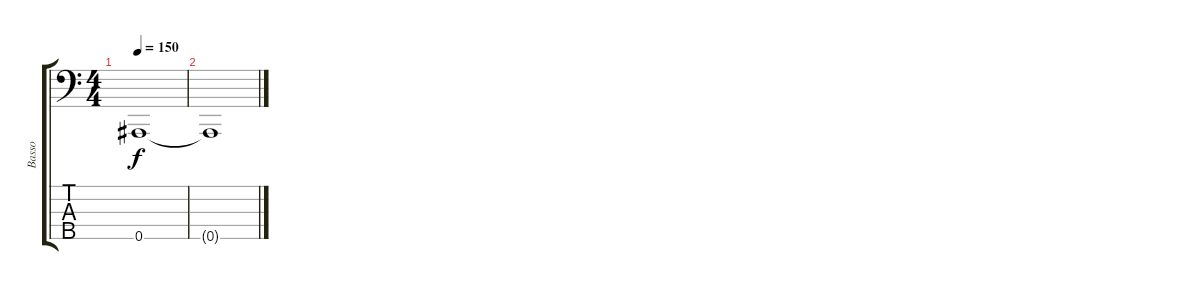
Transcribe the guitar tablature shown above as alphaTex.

\track ("Basso" "Basso") {instrument slapbass2}
\staff {score tabs}
\tuning (Gb2 Db2 Ab1 Eb1 Bb0) {hide}
\ts (4 4)
\tempo 150
\clef f4
\ks c
0.5.1{dy f} |
0.5{t}.1
